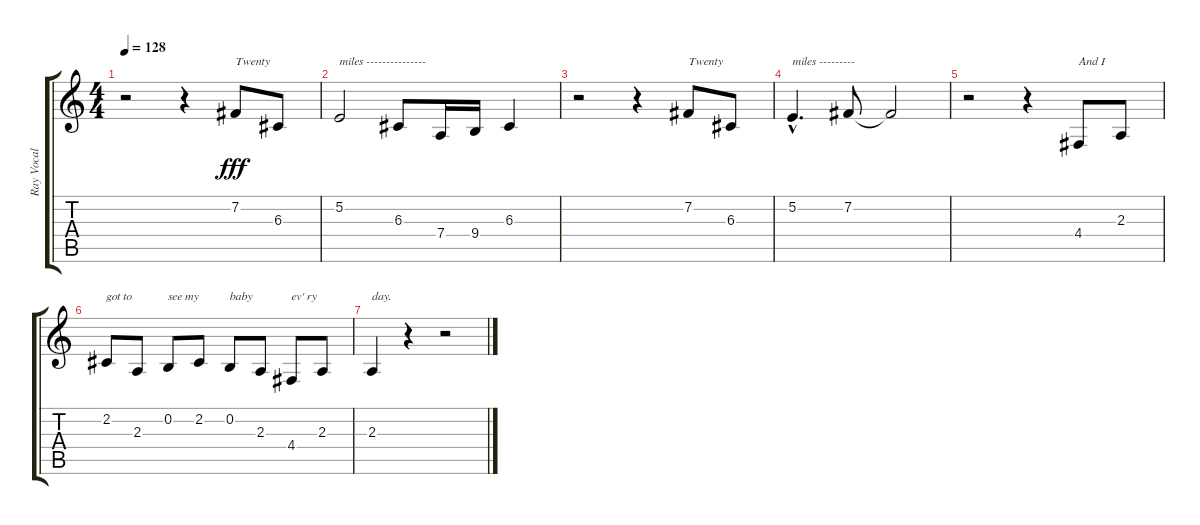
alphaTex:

\track ("Ray Vocal" "Ray Vocal") {instrument altosax}
\staff {score tabs}
\tuning (E4 B3 G3 D3 A2 E2) {hide}
\ts (4 4)
\tempo 128
\clef g2
\ks c
r.2{dy fff} r.4 7.2.8{txt "Twenty"} 6.3.8 |
5.2.2{txt "miles ---------------"} 6.3.8 7.4.16 9.4.16 6.3.4 |
r.2 r.4 7.2.8{txt "Twenty"} 6.3.8 |
5.2{hac}.4{d txt "miles ---------"} 7.2.8{txt " "} 7.2{t}.2 |
r.2 r.4 4.4.8{txt "And I"} 2.3.8 |
2.2.8{txt "got to"} 2.3.8 0.2.8{txt "see my"} 2.2.8 0.2.8{txt "baby"} 2.3.8 4.4.8{txt "ev' ry"} 2.3.8 |
2.3.4{txt "day."} r.4 r.2{txt " "}
